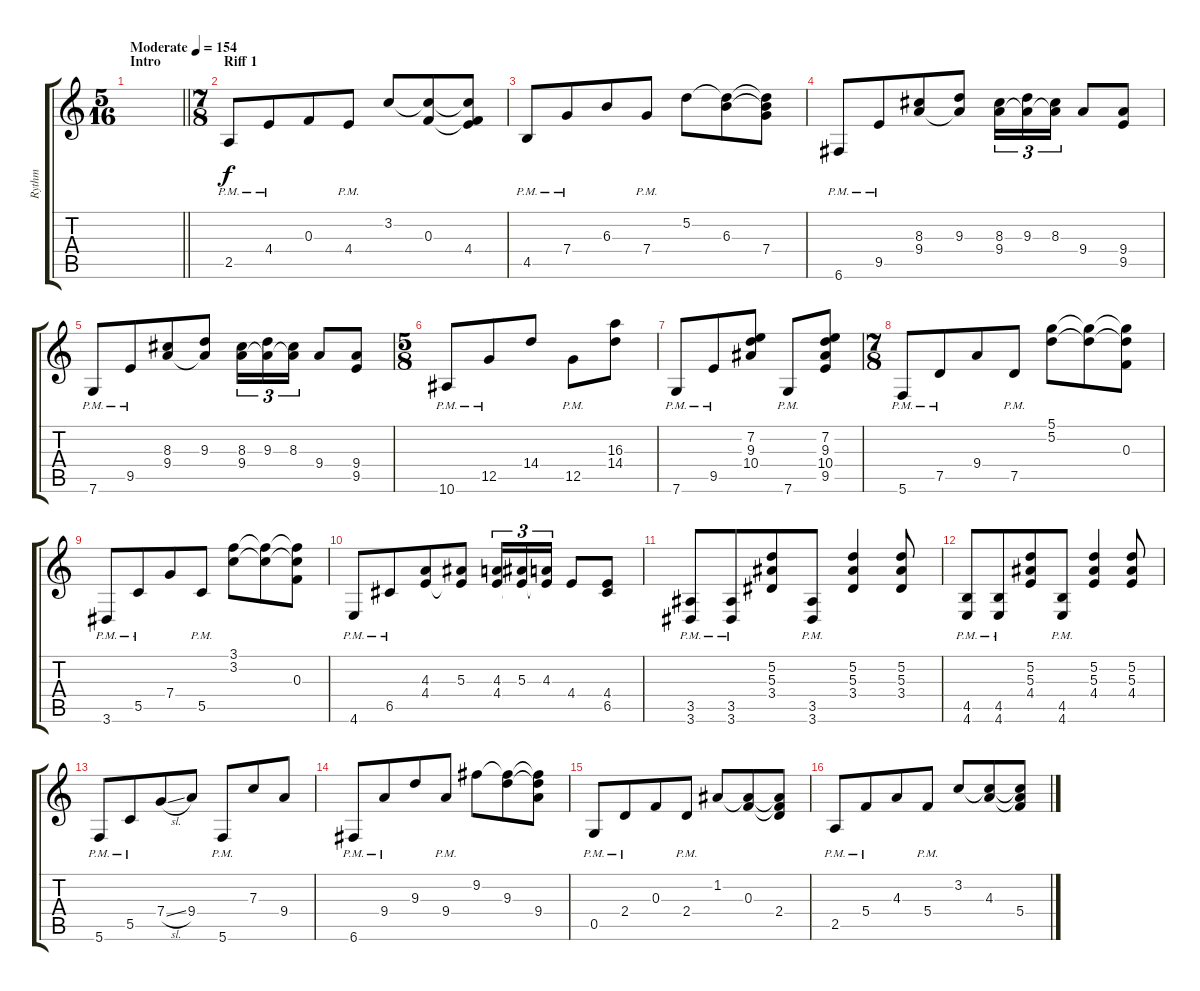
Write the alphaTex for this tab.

\track ("Rythm" "Rythm") {instrument distortionguitar}
\staff {score tabs}
\tuning (D4 A3 F3 C3 G2 C2) {hide}
\ts (5 16)
\section ("" "Intro")
\tempo (154 "Moderate")
\clef g2
\barLineRight lightlight
\ks c
|
\ts (7 8)
\section ("" "Riff 1")
2.5{pm}.8 4.4{pm}.8 0.3.8 4.4{pm}.8 3.2.8 (3.2{t} 0.3).8 (3.2{t} 0.3{t} 4.4).8 |
4.5{pm}.8 7.4{pm}.8 6.3.8 7.4{pm}.8 5.2.8 (5.2{t} 6.3).8 (5.2{t} 6.3{t} 7.4).8 |
6.6{pm}.8 9.5{pm}.8 (8.3 9.4).8 (9.3 9.4{t}).8 (8.3 9.4).16{tu (3 2)} (9.3 9.4{t}).16{tu (3 2)} (8.3 9.4{t}).16{tu (3 2)} 9.4.8 (9.4 9.5).8 |
7.6{pm}.8 9.5{pm}.8 (8.3 9.4).8 (9.3 9.4{t}).8 (8.3 9.4).16{tu (3 2)} (9.3 9.4{t}).16{tu (3 2)} (8.3 9.4{t}).16{tu (3 2)} 9.4.8 (9.4 9.5).8 |
\ts (5 8)
10.6{pm}.8 12.5{pm}.8 14.4.8 12.5{pm}.8 (16.3 14.4).8 |
7.6{pm}.8 9.5{pm}.8 (7.2 9.3 10.4).8 7.6{pm}.8 (7.2 9.3 10.4 9.5).8 |
\ts (7 8)
5.6{pm}.8 7.5{pm}.8 9.4.8 7.5{pm}.8 (5.1 5.2).8 (5.1{t} 5.2{t}).8 (5.1{t} 5.2{t} 0.3).8 |
3.6{pm}.8 5.5{pm}.8 7.4.8 5.5{pm}.8 (3.1 3.2).8 (3.1{t} 3.2{t}).8 (3.1{t} 3.2{t} 0.3).8 |
4.6{pm}.8 6.5{pm}.8 (4.3 4.4).8 (5.3 4.4{t}).8 (4.3 4.4).16{tu (3 2)} (5.3 4.4{t}).16{tu (3 2)} (4.3 4.4{t}).16{tu (3 2)} 4.4.8 (4.4 6.5).8 |
(3.5{pm} 3.6{pm}).8 (3.5{pm} 3.6{pm}).8 (5.2 5.3 3.4).8 (3.5{pm} 3.6{pm}).8 (5.2 5.3 3.4).4 (5.2 5.3 3.4).8 |
(4.5{pm} 4.6{pm}).8 (4.5{pm} 4.6{pm}).8 (5.2 5.3 4.4).8 (4.5{pm} 4.6{pm}).8 (5.2 5.3 4.4).4 (5.2 5.3 4.4).8 |
5.6{pm}.8 5.5{pm}.8 7.4{sl}.8 9.4.8 5.6{pm}.8 7.3.8 9.4.8 |
6.6{pm}.8 9.4{pm}.8 9.3.8 9.4{pm}.8 9.2.8 (9.2{t} 9.3).8 (9.2{t} 9.3{t} 9.4).8 |
0.5{pm}.8 2.4{pm}.8 0.3.8 2.4{pm}.8 1.2.8 (1.2{t} 0.3).8 (1.2{t} 0.3{t} 2.4).8 |
2.5{pm}.8 5.4{pm}.8 4.3.8 5.4{pm}.8 3.2.8 (3.2{t} 4.3).8 (3.2{t} 4.3{t} 5.4).8
